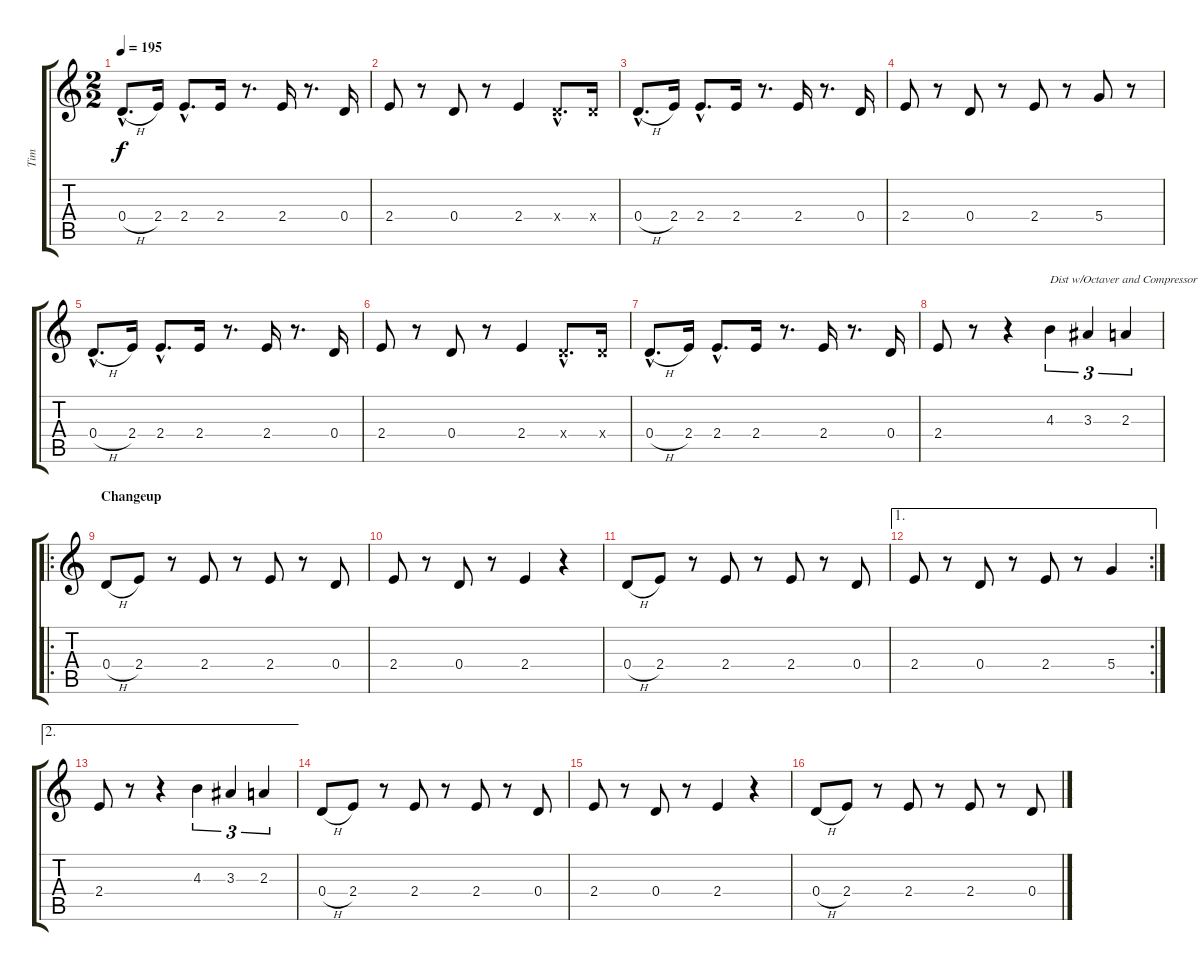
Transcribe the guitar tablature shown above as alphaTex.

\track ("Tim" "Tim") {instrument distortionguitar}
\staff {score tabs}
\tuning (E4 B3 G3 D3 A2 E2) {hide}
\ts (2 2)
\tempo 195
\clef g2
\ks c
0.4{h hac}.8{d dy f instrument electricguitarclean} 2.4.16 2.4{hac}.8{d} 2.4.16 r.8{d} 2.4.16 r.8{d} 0.4.16 |
2.4.8 r.8 0.4.8 r.8 2.4.4 0.4{hac x}.8{d} 0.4{x}.16 |
0.4{h hac}.8{d} 2.4.16 2.4{hac}.8{d} 2.4.16 r.8{d} 2.4.16 r.8{d} 0.4.16 |
2.4.8 r.8 0.4.8 r.8 2.4.8 r.8 5.4.8 r.8 |
0.4{h hac}.8{d} 2.4.16 2.4{hac}.8{d} 2.4.16 r.8{d} 2.4.16 r.8{d} 0.4.16 |
2.4.8 r.8 0.4.8 r.8 2.4.4 0.4{hac x}.8{d} 0.4{x}.16 |
0.4{h hac}.8{d} 2.4.16 2.4{hac}.8{d} 2.4.16 r.8{d} 2.4.16 r.8{d} 0.4.16 |
2.4.8 r.8 r.4 4.3.4{tu (3 2) txt "Dist w/Octaver and Compressor" instrument distortionguitar} 3.3.4{tu (3 2)} 2.3.4{tu (3 2)} |
\ro
\section ("" "Changeup")
0.4{h}.8 2.4.8 r.8 2.4.8 r.8 2.4.8 r.8 0.4.8 |
2.4.8 r.8 0.4.8 r.8 2.4.4 r.4 |
0.4{h}.8 2.4.8 r.8 2.4.8 r.8 2.4.8 r.8 0.4.8 |
\ae 1
\rc 2
2.4.8 r.8 0.4.8 r.8 2.4.8 r.8 5.4.4 |
\ae 2
2.4.8 r.8 r.4 4.3.4{tu (3 2)} 3.3.4{tu (3 2)} 2.3.4{tu (3 2)} |
0.4{h}.8 2.4.8 r.8 2.4.8 r.8 2.4.8 r.8 0.4.8 |
2.4.8 r.8 0.4.8 r.8 2.4.4 r.4 |
0.4{h}.8 2.4.8 r.8 2.4.8 r.8 2.4.8 r.8 0.4.8
